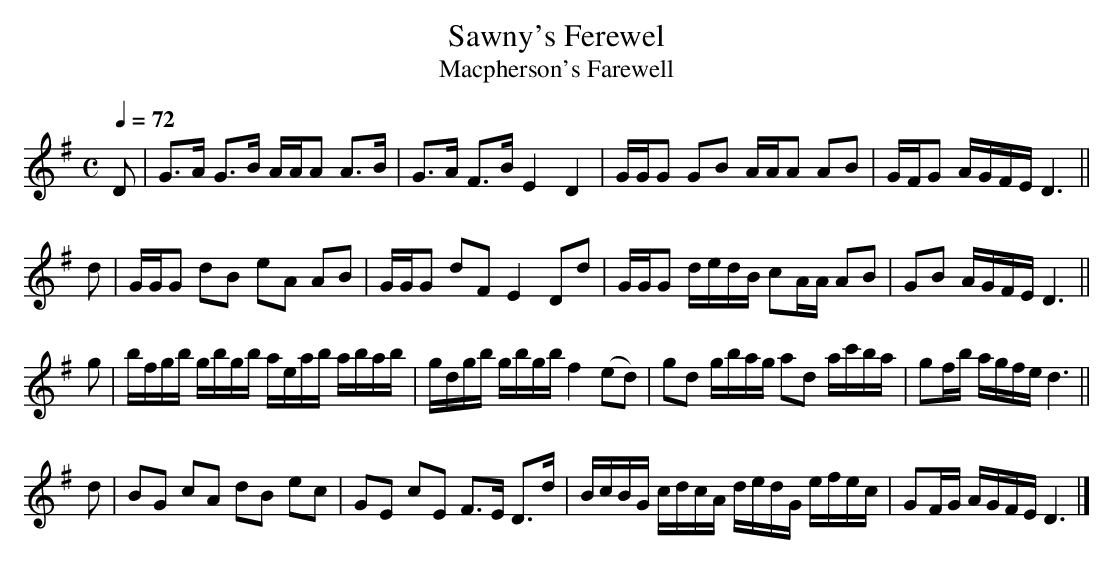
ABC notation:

X:1
T:Sawny's Ferewel
T:Macpherson's Farewell
M:C
L:1/16
Q:1/4=72
K:D Mixolydian
D2|G3A  G3B  AAA2 A3B |G3A  F3B  E4  D4   |GGG2 G2B2 AAA2 A2B2 |GFG2 AGFE D6||
d2|GGG2 d2B2 e2A2 A2B2|GGG2 d2F2 E4  D2d2 |GGG2 dedB c2AA A2B2 |G2B2 AGFE D6||
g2|bfgb gbgb aeab abab|gdgb gbgb f4 (e2d2)|g2d2 gbag a2d2 ac'ba|g2fb agfe d6||
d2|B2G2 c2A2 d2B2 e2c2|G2E2 c2E2 F3E D3d  |BcBG cdcA dedG efec |G2FG AGFE D6|]
